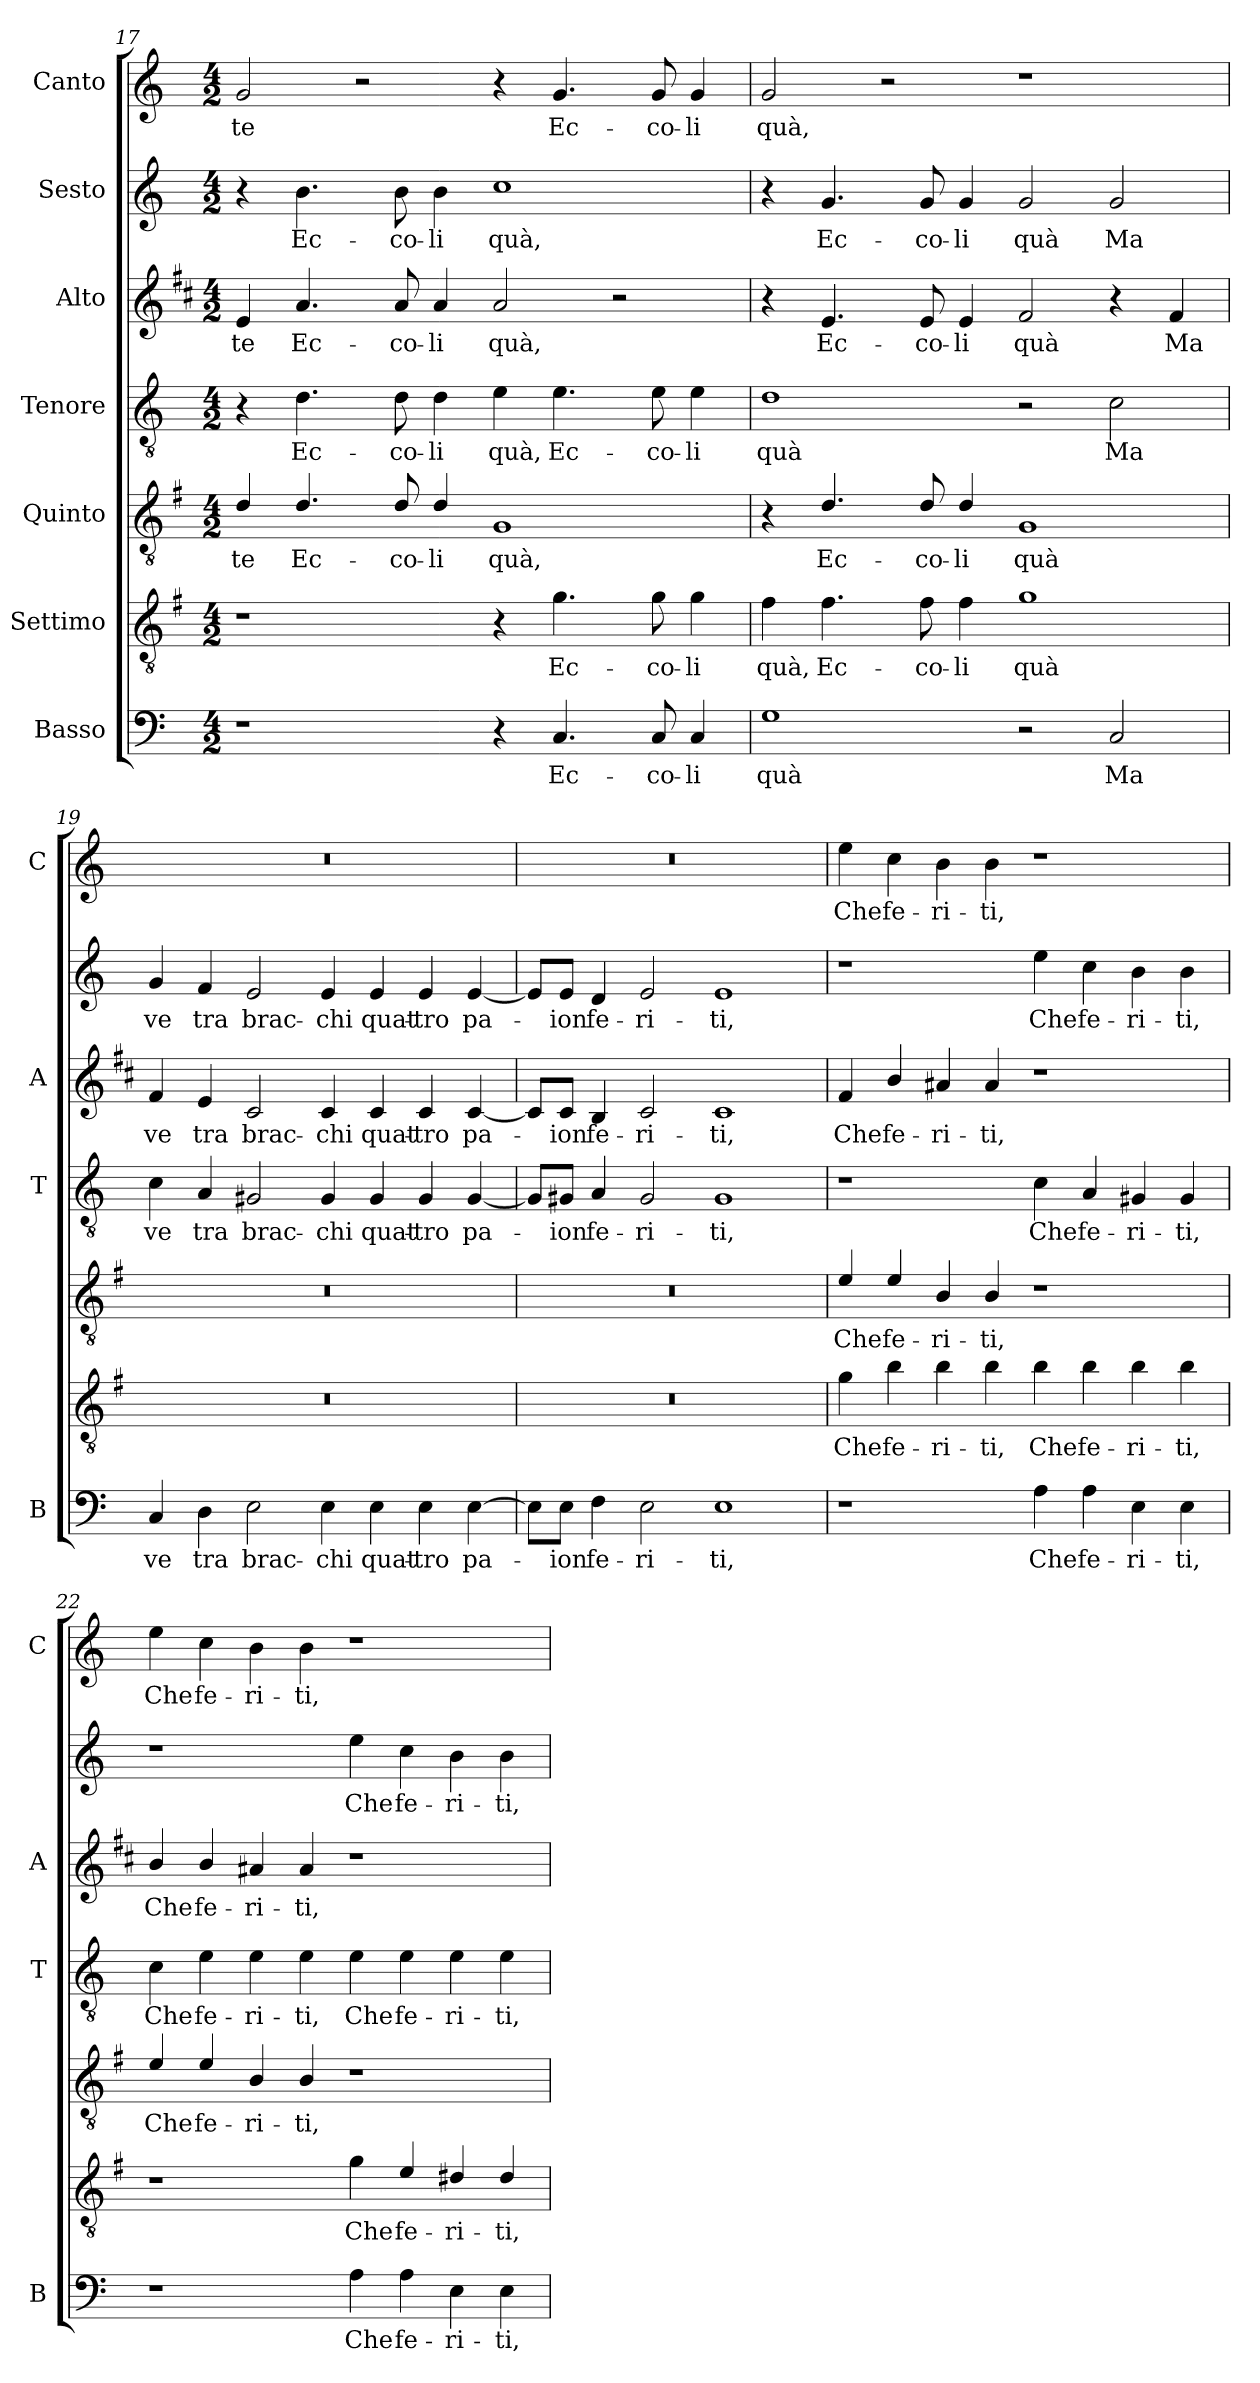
**kern	**text	**kern	**text	**kern	**text	**kern	**text	**kern	**text	**kern	**text	**kern	**text
*part7	*part7	*part6	*part6	*part5	*part5	*part4	*part4	*part3	*part3	*part2	*part2	*part1	*part1
*staff7	*staff7	*staff6	*staff6	*staff5	*staff5	*staff4	*staff4	*staff3	*staff3	*staff2	*staff2	*staff1	*staff1
*I"Basso	*	*I"Settimo	*	*I"Quinto	*	*I"Tenore	*	*I"Alto	*	*I"Sesto	*	*I"Canto	*
*I'B	*	*	*	*	*	*I'T	*	*I'A	*	*	*	*I'C	*
*clefF4	*	*clefGv2	*	*clefGv2	*	*clefGv2	*	*clefG2	*	*clefG2	*	*clefG2	*
*	*	*ITrd4c7	*	*ITrd4c7	*	*	*	*ITrd1c2	*	*	*	*	*
*k[]	*	*k[]	*	*k[]	*	*k[]	*	*k[]	*	*k[]	*	*k[]	*
*C:	*	*C:	*	*C:	*	*C:	*	*C:	*	*C:	*	*C:	*
*M4/2	*	*M4/2	*	*M4/2	*	*M4/2	*	*M4/2	*	*M4/2	*	*M4/2	*
=17	=17	=17	=17	=17	=17	=17	=17	=17	=17	=17	=17	=17	=17
!	!	!	!	!	!LO:LY:b	!	!	!	!LO:LY:b	!	!	!	!LO:LY:b
1r	.	1r	.	4G/	te	4r	.	4d/	te	4r	.	2g/	te
!	!	!	!	!	!LO:LY:b	!	!LO:LY:b	!	!LO:LY:b	!	!LO:LY:b	!	!
.	.	.	.	4.G/	Ec-	4.d\	Ec-	4.g/	Ec-	4.b\	Ec-	.	.
.	.	.	.	.	.	.	.	.	.	.	.	2r	.
!	!	!	!	!	!LO:LY:b	!	!LO:LY:b	!	!LO:LY:b	!	!LO:LY:b	!	!
.	.	.	.	8G/	-co-	8d\	-co-	8g/	-co-	8b\	-co-	.	.
!	!	!	!	!	!LO:LY:b	!	!LO:LY:b	!	!LO:LY:b	!	!LO:LY:b	!	!
.	.	.	.	4G/	-li	4d\	-li	4g/	-li	4b\	-li	.	.
!	!	!	!	!	!LO:LY:b	!	!LO:LY:b	!	!LO:LY:b	!	!LO:LY:b	!	!
4r	.	4r	.	1C	quà,	4e\	quà,	2g/	quà,	1cc	quà,	4r	.
!	!LO:LY:b	!	!LO:LY:b	!	!	!	!LO:LY:b	!	!	!	!	!	!LO:LY:b
4.C/	Ec-	4.c\	Ec-	.	.	4.e\	Ec-	.	.	.	.	4.g/	Ec-
.	.	.	.	.	.	.	.	2r	.	.	.	.	.
!	!LO:LY:b	!	!LO:LY:b	!	!	!	!LO:LY:b	!	!	!	!	!	!LO:LY:b
8C/	-co-	8c\	-co-	.	.	8e\	-co-	.	.	.	.	8g/	-co-
!	!LO:LY:b	!	!LO:LY:b	!	!	!	!LO:LY:b	!	!	!	!	!	!LO:LY:b
4C/	-li	4c\	-li	.	.	4e\	-li	.	.	.	.	4g/	-li
=18	=18	=18	=18	=18	=18	=18	=18	=18	=18	=18	=18	=18	=18
!	!LO:LY:b	!	!LO:LY:b	!	!	!	!LO:LY:b	!	!	!	!	!	!LO:LY:b
1G	quà	4B\	quà,	4r	.	1d	quà	4r	.	4r	.	2g/	quà,
!	!	!	!LO:LY:b	!	!LO:LY:b	!	!	!	!LO:LY:b	!	!LO:LY:b	!	!
.	.	4.B\	Ec-	4.G/	Ec-	.	.	4.d/	Ec-	4.g/	Ec-	.	.
.	.	.	.	.	.	.	.	.	.	.	.	2r	.
!	!	!	!LO:LY:b	!	!LO:LY:b	!	!	!	!LO:LY:b	!	!LO:LY:b	!	!
.	.	8B\	-co-	8G/	-co-	.	.	8d/	-co-	8g/	-co-	.	.
!	!	!	!LO:LY:b	!	!LO:LY:b	!	!	!	!LO:LY:b	!	!LO:LY:b	!	!
.	.	4B\	-li	4G/	-li	.	.	4d/	-li	4g/	-li	.	.
!	!	!	!LO:LY:b	!	!LO:LY:b	!	!	!	!LO:LY:b	!	!LO:LY:b	!	!
2r	.	1c	quà	1C	quà	2r	.	2e/	quà	2g/	quà	1r	.
!	!LO:LY:b	!	!	!	!	!	!LO:LY:b	!	!	!	!LO:LY:b	!	!
2C/	Ma	.	.	.	.	2c\	Ma	4r	.	2g/	Ma	.	.
!	!	!	!	!	!	!	!	!	!LO:LY:b	!	!	!	!
.	.	.	.	.	.	.	.	4e/	Ma	.	.	.	.
=19	=19	=19	=19	=19	=19	=19	=19	=19	=19	=19	=19	=19	=19
!	!LO:LY:b	!	!	!	!	!	!LO:LY:b	!	!LO:LY:b	!	!LO:LY:b	!	!
4C/	ve	0r	.	0r	.	4c\	ve	4e/	ve	4g/	ve	0r	.
!	!LO:LY:b	!	!	!	!	!	!LO:LY:b	!	!LO:LY:b	!	!LO:LY:b	!	!
4D\	tra	.	.	.	.	4A/	tra	4d/	tra	4f/	tra	.	.
!	!LO:LY:b	!	!	!	!	!	!LO:LY:b	!	!LO:LY:b	!	!LO:LY:b	!	!
2E\	brac-	.	.	.	.	2G#X/	brac-	2B/	brac-	2e/	brac-	.	.
!	!LO:LY:b	!	!	!	!	!	!LO:LY:b	!	!LO:LY:b	!	!LO:LY:b	!	!
4E\	-chi	.	.	.	.	4G#/	-chi	4B/	-chi	4e/	-chi	.	.
!	!LO:LY:b	!	!	!	!	!	!LO:LY:b	!	!LO:LY:b	!	!LO:LY:b	!	!
4E\	quat-	.	.	.	.	4G#/	quat-	4B/	quat-	4e/	quat-	.	.
!	!LO:LY:b	!	!	!	!	!	!LO:LY:b	!	!LO:LY:b	!	!LO:LY:b	!	!
4E\	-tro	.	.	.	.	4G#/	-tro	4B/	-tro	4e/	-tro	.	.
!	!LO:LY:b	!	!	!	!	!	!LO:LY:b	!	!LO:LY:b	!	!LO:LY:b	!	!
[4E\	pa-	.	.	.	.	[4G#/	pa-	[4B/	pa-	[4e/	pa-	.	.
!!LO:PB:g=z
=20	=20	=20	=20	=20	=20	=20	=20	=20	=20	=20	=20	=20	=20
8E\L]	.	0r	.	0r	.	8G#/L]	.	8B/L]	.	8e/L]	.	0r	.
!	!LO:LY:b	!	!	!	!	!	!LO:LY:b	!	!LO:LY:b	!	!LO:LY:b	!	!
8E\J	-ion	.	.	.	.	8G#X/J	-ion	8B/J	-ion	8e/J	-ion	.	.
!	!LO:LY:b	!	!	!	!	!	!LO:LY:b	!	!LO:LY:b	!	!LO:LY:b	!	!
4F\	fe-	.	.	.	.	4A/	fe-	4A/	fe-	4d/	fe-	.	.
!	!LO:LY:b	!	!	!	!	!	!LO:LY:b	!	!LO:LY:b	!	!LO:LY:b	!	!
2E\	-ri-	.	.	.	.	2G#/	-ri-	2B/	-ri-	2e/	-ri-	.	.
!	!LO:LY:b	!	!	!	!	!	!LO:LY:b	!	!LO:LY:b	!	!LO:LY:b	!	!
1E	-ti,	.	.	.	.	1G#	-ti,	1B	-ti,	1e	-ti,	.	.
=21	=21	=21	=21	=21	=21	=21	=21	=21	=21	=21	=21	=21	=21
!	!	!	!LO:LY:b	!	!LO:LY:b	!	!	!	!LO:LY:b	!	!	!	!LO:LY:b
1r	.	4c\	Che	4A/	Che	1r	.	4e/	Che	1r	.	4ee\	Che
!	!	!	!LO:LY:b	!	!LO:LY:b	!	!	!	!LO:LY:b	!	!	!	!LO:LY:b
.	.	4e\	fe-	4A/	fe-	.	.	4a/	fe-	.	.	4cc\	fe-
!	!	!	!LO:LY:b	!	!LO:LY:b	!	!	!	!LO:LY:b	!	!	!	!LO:LY:b
.	.	4e\	-ri-	4E/	-ri-	.	.	4g#X/	-ri-	.	.	4b\	-ri-
!	!	!	!LO:LY:b	!	!LO:LY:b	!	!	!	!LO:LY:b	!	!	!	!LO:LY:b
.	.	4e\	-ti,	4E/	-ti,	.	.	4g#/	-ti,	.	.	4b\	-ti,
!	!LO:LY:b	!	!LO:LY:b	!	!	!	!LO:LY:b	!	!	!	!LO:LY:b	!	!
4A\	Che	4e\	Che	1r	.	4c\	Che	1r	.	4ee\	Che	1r	.
!	!LO:LY:b	!	!LO:LY:b	!	!	!	!LO:LY:b	!	!	!	!LO:LY:b	!	!
4A\	fe-	4e\	fe-	.	.	4A/	fe-	.	.	4cc\	fe-	.	.
!	!LO:LY:b	!	!LO:LY:b	!	!	!	!LO:LY:b	!	!	!	!LO:LY:b	!	!
4E\	-ri-	4e\	-ri-	.	.	4G#X/	-ri-	.	.	4b\	-ri-	.	.
!	!LO:LY:b	!	!LO:LY:b	!	!	!	!LO:LY:b	!	!	!	!LO:LY:b	!	!
4E\	-ti,	4e\	-ti,	.	.	4G#/	-ti,	.	.	4b\	-ti,	.	.
=22	=22	=22	=22	=22	=22	=22	=22	=22	=22	=22	=22	=22	=22
!	!	!	!	!	!LO:LY:b	!	!LO:LY:b	!	!LO:LY:b	!	!	!	!LO:LY:b
1r	.	1r	.	4A/	Che	4c\	Che	4a/	Che	1r	.	4ee\	Che
!	!	!	!	!	!LO:LY:b	!	!LO:LY:b	!	!LO:LY:b	!	!	!	!LO:LY:b
.	.	.	.	4A/	fe-	4e\	fe-	4a/	fe-	.	.	4cc\	fe-
!	!	!	!	!	!LO:LY:b	!	!LO:LY:b	!	!LO:LY:b	!	!	!	!LO:LY:b
.	.	.	.	4E/	-ri-	4e\	-ri-	4g#X/	-ri-	.	.	4b\	-ri-
!	!	!	!	!	!LO:LY:b	!	!LO:LY:b	!	!LO:LY:b	!	!	!	!LO:LY:b
.	.	.	.	4E/	-ti,	4e\	-ti,	4g#/	-ti,	.	.	4b\	-ti,
!	!LO:LY:b	!	!LO:LY:b	!	!	!	!LO:LY:b	!	!	!	!LO:LY:b	!	!
4A\	Che	4c\	Che	1r	.	4e\	Che	1r	.	4ee\	Che	1r	.
!	!LO:LY:b	!	!LO:LY:b	!	!	!	!LO:LY:b	!	!	!	!LO:LY:b	!	!
4A\	fe-	4A/	fe-	.	.	4e\	fe-	.	.	4cc\	fe-	.	.
!	!LO:LY:b	!	!LO:LY:b	!	!	!	!LO:LY:b	!	!	!	!LO:LY:b	!	!
4E\	-ri-	4G#X/	-ri-	.	.	4e\	-ri-	.	.	4b\	-ri-	.	.
!	!LO:LY:b	!	!LO:LY:b	!	!	!	!LO:LY:b	!	!	!	!LO:LY:b	!	!
4E\	-ti,	4G#/	-ti,	.	.	4e\	-ti,	.	.	4b\	-ti,	.	.
=	=	=	=	=	=	=	=	=	=	=	=	=	=
*-	*-	*-	*-	*-	*-	*-	*-	*-	*-	*-	*-	*-	*-
